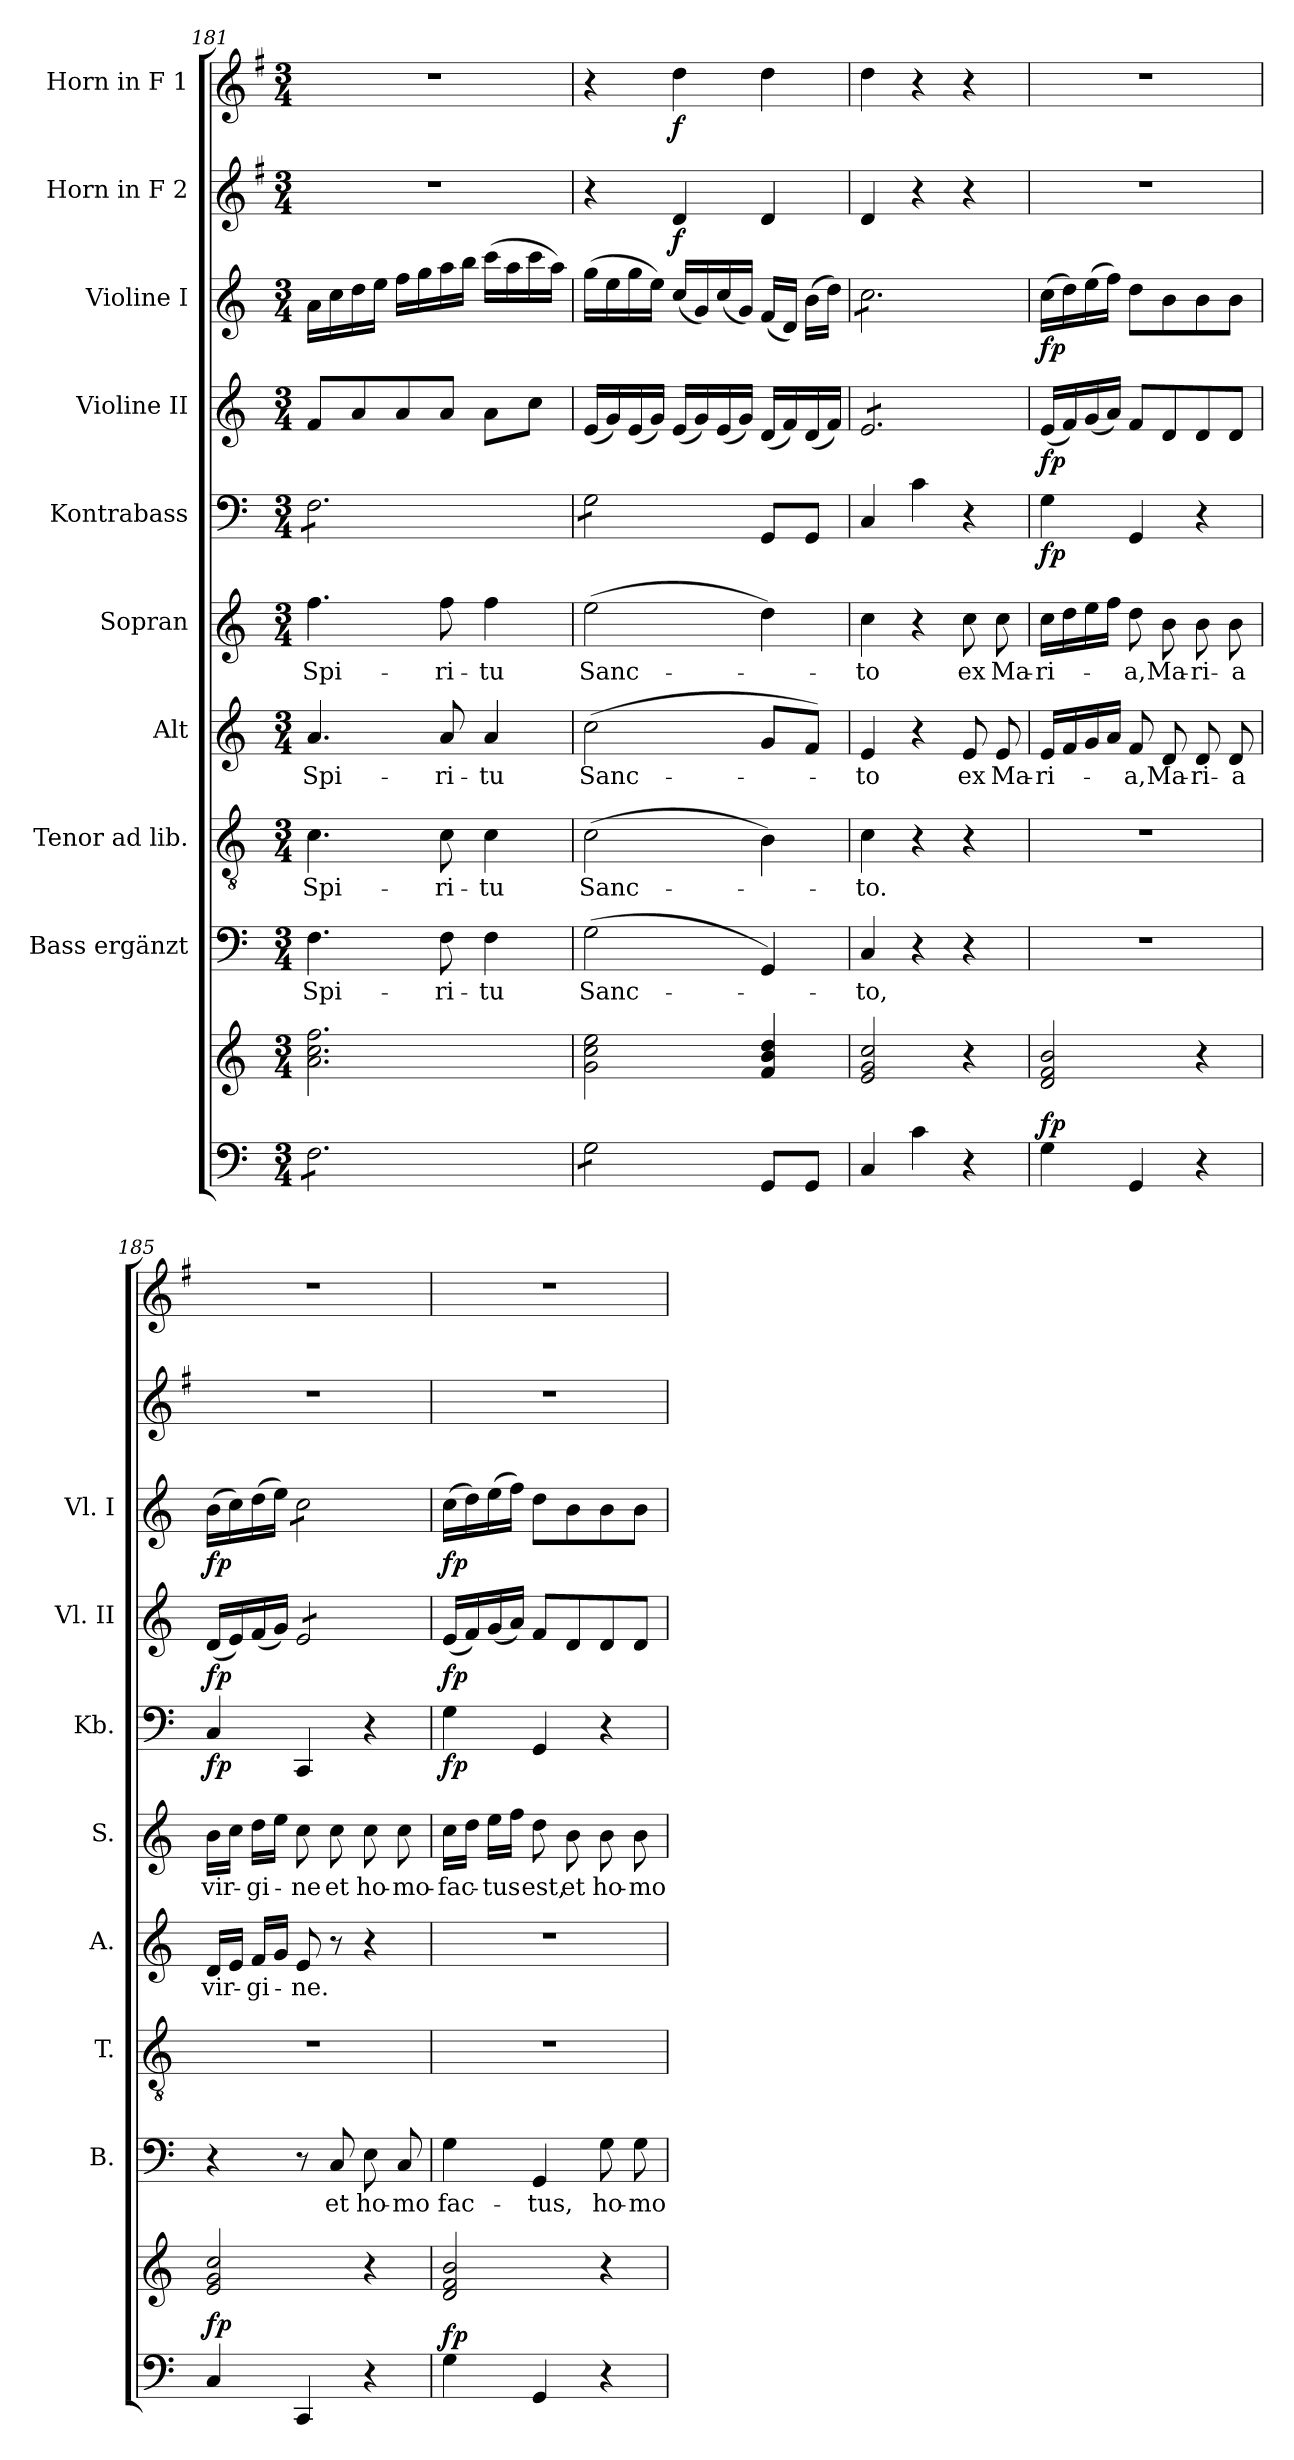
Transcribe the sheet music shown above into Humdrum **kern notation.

**kern	**kern	**dynam	**kern	**text	**kern	**text	**kern	**text	**kern	**text	**kern	**dynam	**kern	**dynam	**kern	**dynam	**kern	**dynam	**kern	**dynam
*part10	*part10	*part10	*part9	*part9	*part8	*part8	*part7	*part7	*part6	*part6	*part5	*part5	*part4	*part4	*part3	*part3	*part2	*part2	*part1	*part1
*staff11	*staff10	*staff10/11	*staff9	*staff9	*staff8	*staff8	*staff7	*staff7	*staff6	*staff6	*staff5	*staff5	*staff4	*staff4	*staff3	*staff3	*staff2	*staff2	*staff1	*staff1
*	*	*	*I"Bass ergänzt	*	*I"Tenor ad lib.	*	*I"Alt	*	*I"Sopran	*	*I"Kontrabass	*	*I"Violine II	*	*I"Violine I	*	*I"Horn in F 2	*	*I"Horn in F 1	*
*	*	*	*I'B.	*	*I'T.	*	*I'A.	*	*I'S.	*	*I'Kb.	*	*I'Vl. II	*	*I'Vl. I	*	*	*	*	*
!!LO:PB:g=z
*clefF4	*clefG2	*	*clefF4	*	*clefGv2	*	*clefG2	*	*clefG2	*	*clefF4	*	*clefG2	*	*clefG2	*	*clefG2	*	*clefG2	*
*	*	*	*	*	*	*	*	*	*	*	*ITrd7c12	*	*	*	*	*	*ITrd4c7	*	*ITrd4c7	*
*k[]	*k[]	*	*k[]	*	*k[]	*	*k[]	*	*k[]	*	*k[]	*	*k[]	*	*k[]	*	*k[]	*	*k[]	*
*C:	*C:	*	*C:	*	*C:	*	*C:	*	*C:	*	*C:	*	*C:	*	*C:	*	*C:	*	*C:	*
*M3/4	*M3/4	*	*M3/4	*	*M3/4	*	*M3/4	*	*M3/4	*	*M3/4	*	*M3/4	*	*M3/4	*	*M3/4	*	*M3/4	*
=181	=181	=181	=181	=181	=181	=181	=181	=181	=181	=181	=181	=181	=181	=181	=181	=181	=181	=181	=181	=181
!	!	!	!	!LO:LY:b	!	!LO:LY:b	!	!LO:LY:b	!	!LO:LY:b	!	!	!	!	!	!	!	!	!	!
*tremolo	*	*	*	*	*	*	*	*	*	*	*	*	*	*	*	*	*	*	*	*
*	*	*	*	*	*	*	*	*	*	*	*tremolo	*	*	*	*	*	*	*	*	*
8F\L	2.a\ 2.cc\ 2.ff\	.	4.F\	Spi-	4.c\	Spi-	4.a/	Spi-	4.ff\	Spi-	8FF\L	.	8f/L	.	16a\LL	.	2.r	.	2.r	.
.	.	.	.	.	.	.	.	.	.	.	.	.	.	.	16cc\	.	.	.	.	.
8F\	.	.	.	.	.	.	.	.	.	.	8FF\	.	8a/	.	16dd\	.	.	.	.	.
.	.	.	.	.	.	.	.	.	.	.	.	.	.	.	16ee\JJ	.	.	.	.	.
8F\	.	.	.	.	.	.	.	.	.	.	8FF\	.	8a/	.	16ff\LL	.	.	.	.	.
.	.	.	.	.	.	.	.	.	.	.	.	.	.	.	16gg\	.	.	.	.	.
!	!	!	!	!LO:LY:b	!	!LO:LY:b	!	!LO:LY:b	!	!LO:LY:b	!	!	!	!	!	!	!	!	!	!
8F\	.	.	8F\	-ri-	8c\	-ri-	8a/	-ri-	8ff\	-ri-	8FF\	.	8a/J	.	16aa\	.	.	.	.	.
.	.	.	.	.	.	.	.	.	.	.	.	.	.	.	16bb\JJ	.	.	.	.	.
!	!	!	!	!LO:LY:b	!	!LO:LY:b	!	!LO:LY:b	!	!LO:LY:b	!	!	!	!	!	!	!	!	!	!
8F\	.	.	4F\	-tu	4c\	-tu	4a/	-tu	4ff\	-tu	8FF\	.	8a\L	.	(>16ccc\LL	.	.	.	.	.
.	.	.	.	.	.	.	.	.	.	.	.	.	.	.	16aa\	.	.	.	.	.
8F\J	.	.	.	.	.	.	.	.	.	.	8FF\J	.	8cc\J	.	16ccc\	.	.	.	.	.
.	.	.	.	.	.	.	.	.	.	.	.	.	.	.	16aa\JJ)	.	.	.	.	.
=182	=182	=182	=182	=182	=182	=182	=182	=182	=182	=182	=182	=182	=182	=182	=182	=182	=182	=182	=182	=182
!	!	!	!	!LO:LY:b	!	!LO:LY:b	!	!LO:LY:b	!	!LO:LY:b	!	!	!	!	!	!	!	!	!	!
8G\L	2g\ 2cc\ 2ee\	.	(>2G\	Sanc-	(>2c\	Sanc-	(>2cc\	Sanc-	(>2ee\	Sanc-	8GG\L	.	(<16e/LL	.	(>16gg\LL	.	4r	.	4r	.
.	.	.	.	.	.	.	.	.	.	.	.	.	16g/)	.	16ee\	.	.	.	.	.
8G\	.	.	.	.	.	.	.	.	.	.	8GG\	.	(<16e/	.	16gg\	.	.	.	.	.
.	.	.	.	.	.	.	.	.	.	.	.	.	16g/JJ)	.	16ee\JJ)	.	.	.	.	.
!	!	!	!	!	!	!	!	!	!	!	!	!	!	!	!	!	!	!LO:DY:b	!	!LO:DY:b
8G\	.	.	.	.	.	.	.	.	.	.	8GG\	.	(<16e/LL	.	(<16cc/LL	.	4G/	f	4g\	f
.	.	.	.	.	.	.	.	.	.	.	.	.	16g/)	.	16g/)	.	.	.	.	.
8G\J	.	.	.	.	.	.	.	.	.	.	8GG\J	.	(<16e/	.	(<16cc/	.	.	.	.	.
*	*	*	*	*	*	*	*	*	*	*	*Xtremolo	*	*	*	*	*	*	*	*	*
*Xtremolo	*	*	*	*	*	*	*	*	*	*	*	*	*	*	*	*	*	*	*	*
.	.	.	.	.	.	.	.	.	.	.	.	.	16g/JJ)	.	16g/JJ)	.	.	.	.	.
8GG/L	4f/ 4b/ 4dd/	.	4GG/)	.	4B\)	.	8g/L	.	4dd\)	.	8GGG/L	.	(<16d/LL	.	(<16f/LL	.	4G/	.	4g\	.
.	.	.	.	.	.	.	.	.	.	.	.	.	16f/)	.	16d/JJ)	.	.	.	.	.
8GG/J	.	.	.	.	.	.	8f/J)	.	.	.	8GGG/J	.	(<16d/	.	(>16b\LL	.	.	.	.	.
.	.	.	.	.	.	.	.	.	.	.	.	.	16f/JJ)	.	16dd\JJ)	.	.	.	.	.
=183	=183	=183	=183	=183	=183	=183	=183	=183	=183	=183	=183	=183	=183	=183	=183	=183	=183	=183	=183	=183
!	!	!	!	!LO:LY:b	!	!LO:LY:b	!	!LO:LY:b	!	!LO:LY:b	!	!	!	!	!	!	!	!	!	!
*	*	*	*	*	*	*	*	*	*	*	*	*	*tremolo	*	*	*	*	*	*	*
*	*	*	*	*	*	*	*	*	*	*	*	*	*	*	*tremolo	*	*	*	*	*
4C/	2e/ 2g/ 2cc/	.	4C/	-to,	4c\	-to.	4e/	-to	4cc\	-to	4CC/	.	8e/L	.	8cc\L	.	4G/	.	4g\	.
.	.	.	.	.	.	.	.	.	.	.	.	.	8e/	.	8cc\	.	.	.	.	.
4c\	.	.	4r	.	4r	.	4r	.	4r	.	4C\	.	8e/	.	8cc\	.	4r	.	4r	.
.	.	.	.	.	.	.	.	.	.	.	.	.	8e/	.	8cc\	.	.	.	.	.
!	!	!	!	!	!	!	!	!LO:LY:b	!	!LO:LY:b	!	!	!	!	!	!	!	!	!	!
4r	4r	.	4r	.	4r	.	8e/	ex	8cc\	ex	4r	.	8e/	.	8cc\	.	4r	.	4r	.
!	!	!	!	!	!	!	!	!LO:LY:b	!	!LO:LY:b	!	!	!	!	!	!	!	!	!	!
.	.	.	.	.	.	.	8e/	Ma-	8cc\	Ma-	.	.	8e/J	.	8cc\J	.	.	.	.	.
*	*	*	*	*	*	*	*	*	*	*	*	*	*	*	*Xtremolo	*	*	*	*	*
*	*	*	*	*	*	*	*	*	*	*	*	*	*Xtremolo	*	*	*	*	*	*	*
=184	=184	=184	=184	=184	=184	=184	=184	=184	=184	=184	=184	=184	=184	=184	=184	=184	=184	=184	=184	=184
!	!	!LO:DY:a=2	!	!	!	!	!	!LO:LY:b	!	!LO:LY:b	!	!LO:DY:b	!	!LO:DY:b	!	!LO:DY:b	!	!	!	!
4G\	2d/ 2f/ 2b/	fp	2.r	.	2.r	.	16e/LL	-ri-	16cc\LL	-ri-	4GG\	fp	(<16e/LL	fp	(>16cc\LL	fp	2.r	.	2.r	.
.	.	.	.	.	.	.	16f/	.	16dd\	.	.	.	16f/)	.	16dd\)	.	.	.	.	.
.	.	.	.	.	.	.	16g/	.	16ee\	.	.	.	(<16g/	.	(>16ee\	.	.	.	.	.
.	.	.	.	.	.	.	16a/JJ	.	16ff\JJ	.	.	.	16a/JJ)	.	16ff\JJ)	.	.	.	.	.
!	!	!	!	!	!	!	!	!LO:LY:b	!	!LO:LY:b	!	!	!	!	!	!	!	!	!	!
4GG/	.	.	.	.	.	.	8f/	-a,	8dd\	-a,	4GGG/	.	8f/L	.	8dd\L	.	.	.	.	.
!	!	!	!	!	!	!	!	!LO:LY:b	!	!LO:LY:b	!	!	!	!	!	!	!	!	!	!
.	.	.	.	.	.	.	8d/	Ma-	8b\	Ma-	.	.	8d/	.	8b\	.	.	.	.	.
!	!	!	!	!	!	!	!	!LO:LY:b	!	!LO:LY:b	!	!	!	!	!	!	!	!	!	!
4r	4r	.	.	.	.	.	8d/	-ri-	8b\	-ri-	4r	.	8d/	.	8b\	.	.	.	.	.
!	!	!	!	!	!	!	!	!LO:LY:b	!	!LO:LY:b	!	!	!	!	!	!	!	!	!	!
.	.	.	.	.	.	.	8d/	-a	8b\	-a	.	.	8d/J	.	8b\J	.	.	.	.	.
!!LO:PB:g=z
=185	=185	=185	=185	=185	=185	=185	=185	=185	=185	=185	=185	=185	=185	=185	=185	=185	=185	=185	=185	=185
!	!	!LO:DY:a=2	!	!	!	!	!	!LO:LY:b	!	!LO:LY:b	!	!LO:DY:b	!	!LO:DY:b	!	!LO:DY:b	!	!	!	!
4C/	2e/ 2g/ 2cc/	fp	4r	.	2.r	.	16d/LL	vir-	16b\LL	vir-	4CC/	fp	(<16d/LL	fp	(>16b\LL	fp	2.r	.	2.r	.
.	.	.	.	.	.	.	16e/JJ	.	16cc\JJ	.	.	.	16e/)	.	16cc\)	.	.	.	.	.
!	!	!	!	!	!	!	!	!LO:LY:b	!	!LO:LY:b	!	!	!	!	!	!	!	!	!	!
.	.	.	.	.	.	.	16f/LL	-gi-	16dd\LL	-gi-	.	.	(<16f/	.	(>16dd\	.	.	.	.	.
.	.	.	.	.	.	.	16g/JJ	.	16ee\JJ	.	.	.	16g/JJ)	.	16ee\JJ)	.	.	.	.	.
!	!	!	!	!	!	!	!	!LO:LY:b	!	!LO:LY:b	!	!	!	!	!	!	!	!	!	!
*	*	*	*	*	*	*	*	*	*	*	*	*	*tremolo	*	*	*	*	*	*	*
*	*	*	*	*	*	*	*	*	*	*	*	*	*	*	*tremolo	*	*	*	*	*
4CC/	.	.	8r	.	.	.	8e/	-ne.	8cc\	-ne	4CCC/	.	8e/L	.	8cc\L	.	.	.	.	.
!	!	!	!	!LO:LY:b	!	!	!	!	!	!LO:LY:b	!	!	!	!	!	!	!	!	!	!
.	.	.	8C/	et	.	.	8r	.	8cc\	et	.	.	8e/	.	8cc\	.	.	.	.	.
!	!	!	!	!LO:LY:b	!	!	!	!	!	!LO:LY:b	!	!	!	!	!	!	!	!	!	!
4r	4r	.	8E\	ho-	.	.	4r	.	8cc\	ho-	4r	.	8e/	.	8cc\	.	.	.	.	.
!	!	!	!	!LO:LY:b	!	!	!	!	!	!LO:LY:b	!	!	!	!	!	!	!	!	!	!
.	.	.	8C/	-mo	.	.	.	.	8cc\	-mo-	.	.	8e/J	.	8cc\J	.	.	.	.	.
*	*	*	*	*	*	*	*	*	*	*	*	*	*	*	*Xtremolo	*	*	*	*	*
*	*	*	*	*	*	*	*	*	*	*	*	*	*Xtremolo	*	*	*	*	*	*	*
=186	=186	=186	=186	=186	=186	=186	=186	=186	=186	=186	=186	=186	=186	=186	=186	=186	=186	=186	=186	=186
!	!	!LO:DY:a=2	!	!LO:LY:b	!	!	!	!	!	!LO:LY:b	!	!LO:DY:b	!	!LO:DY:b	!	!LO:DY:b	!	!	!	!
4G\	2d/ 2f/ 2b/	fp	4G\	fac-	2.r	.	2.r	.	16cc\LL	-fac-	4GG\	fp	(<16e/LL	fp	(>16cc\LL	fp	2.r	.	2.r	.
.	.	.	.	.	.	.	.	.	16dd\JJ	.	.	.	16f/)	.	16dd\)	.	.	.	.	.
!	!	!	!	!	!	!	!	!	!	!LO:LY:b	!	!	!	!	!	!	!	!	!	!
.	.	.	.	.	.	.	.	.	16ee\LL	-tus	.	.	(<16g/	.	(>16ee\	.	.	.	.	.
.	.	.	.	.	.	.	.	.	16ff\JJ	.	.	.	16a/JJ)	.	16ff\JJ)	.	.	.	.	.
!	!	!	!	!LO:LY:b	!	!	!	!	!	!LO:LY:b	!	!	!	!	!	!	!	!	!	!
4GG/	.	.	4GG/	-tus,	.	.	.	.	8dd\	est,	4GGG/	.	8f/L	.	8dd\L	.	.	.	.	.
!	!	!	!	!	!	!	!	!	!	!LO:LY:b	!	!	!	!	!	!	!	!	!	!
.	.	.	.	.	.	.	.	.	8b\	et	.	.	8d/	.	8b\	.	.	.	.	.
!	!	!	!	!LO:LY:b	!	!	!	!	!	!LO:LY:b	!	!	!	!	!	!	!	!	!	!
4r	4r	.	8G\	ho-	.	.	.	.	8b\	ho-	4r	.	8d/	.	8b\	.	.	.	.	.
!	!	!	!	!LO:LY:b	!	!	!	!	!	!LO:LY:b	!	!	!	!	!	!	!	!	!	!
.	.	.	8G\	-mo	.	.	.	.	8b\	-mo	.	.	8d/J	.	8b\J	.	.	.	.	.
=	=	=	=	=	=	=	=	=	=	=	=	=	=	=	=	=	=	=	=	=
*-	*-	*-	*-	*-	*-	*-	*-	*-	*-	*-	*-	*-	*-	*-	*-	*-	*-	*-	*-	*-
